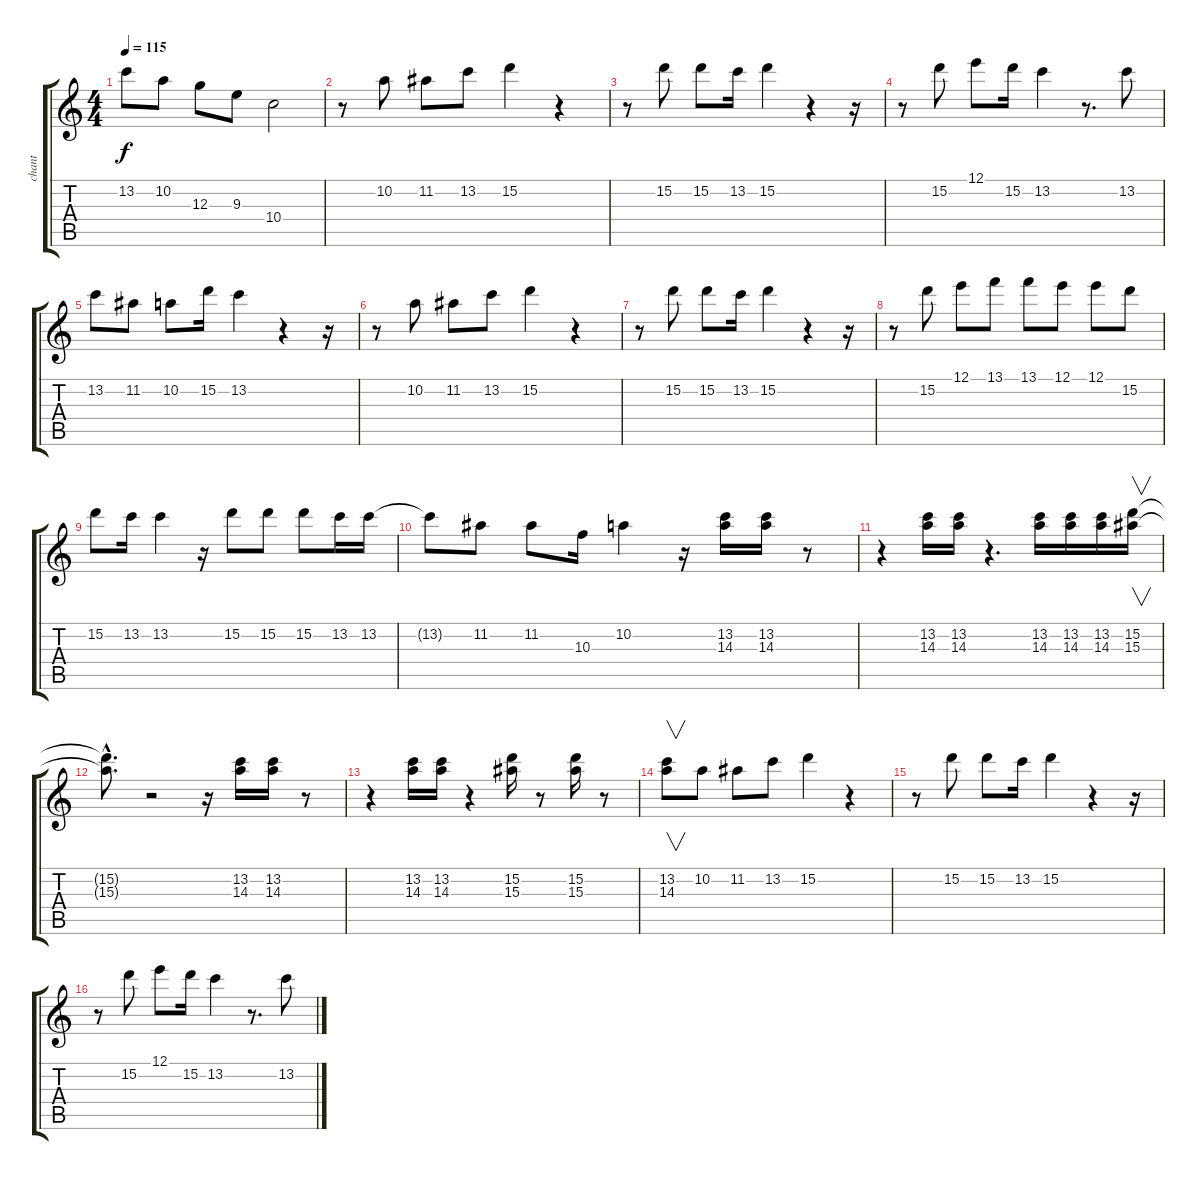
\track ("chant" "chant") {instrument acousticguitarnylon}
\staff {score tabs}
\tuning (E4 B3 G3 D3 A2 E2) {hide}
\ts (4 4)
\tempo 115
\clef g2
\ks c
13.2{t}.8{dy f} 10.2.8 12.3.8 9.3.8 10.4.2 |
r.8 10.2.8 11.2.8 13.2.8 15.2.4 r.4 |
r.8 15.2.8 15.2.8 13.2.16 15.2.4 r.4 r.16 |
r.8 15.2.8 12.1.8 15.2.16 13.2.4 r.8{d} 13.2.8 |
13.2.8 11.2.8 10.2.8 15.2.16 13.2.4 r.4 r.16 |
r.8 10.2.8 11.2.8 13.2.8 15.2.4 r.4 |
r.8 15.2.8 15.2.8 13.2.16 15.2.4 r.4 r.16 |
r.8 15.2.8 12.1.8 13.1.8 13.1.8 12.1.8 12.1.8 15.2.8 |
15.2.8 13.2.16 13.2.4 r.16 15.2.8 15.2.8 15.2.8 13.2.16 13.2.16 |
13.2{t}.8 11.2.8 11.2.8 10.3.16 10.2.4 r.16 (13.2 14.3).16 (13.2 14.3).16 r.8 |
r.4 (13.2 14.3).16 (13.2 14.3).16 r.4{d} (13.2 14.3).16 (13.2 14.3).16 (13.2 14.3).16 (15.2 15.3).16{v} |
(15.2{hac t} 15.3{hac t}).8{d} r.2 r.16 (13.2 14.3).16 (13.2 14.3).16 r.8 |
r.4 (13.2 14.3).16 (13.2 14.3).16 r.4 (15.2 15.3).16 r.8 (15.2 15.3).16 r.8 |
(13.2 14.3).8{v} 10.2.8 11.2.8 13.2.8 15.2.4 r.4 |
r.8 15.2.8 15.2.8 13.2.16 15.2.4 r.4 r.16 |
r.8 15.2.8 12.1.8 15.2.16 13.2.4 r.8{d} 13.2.8
